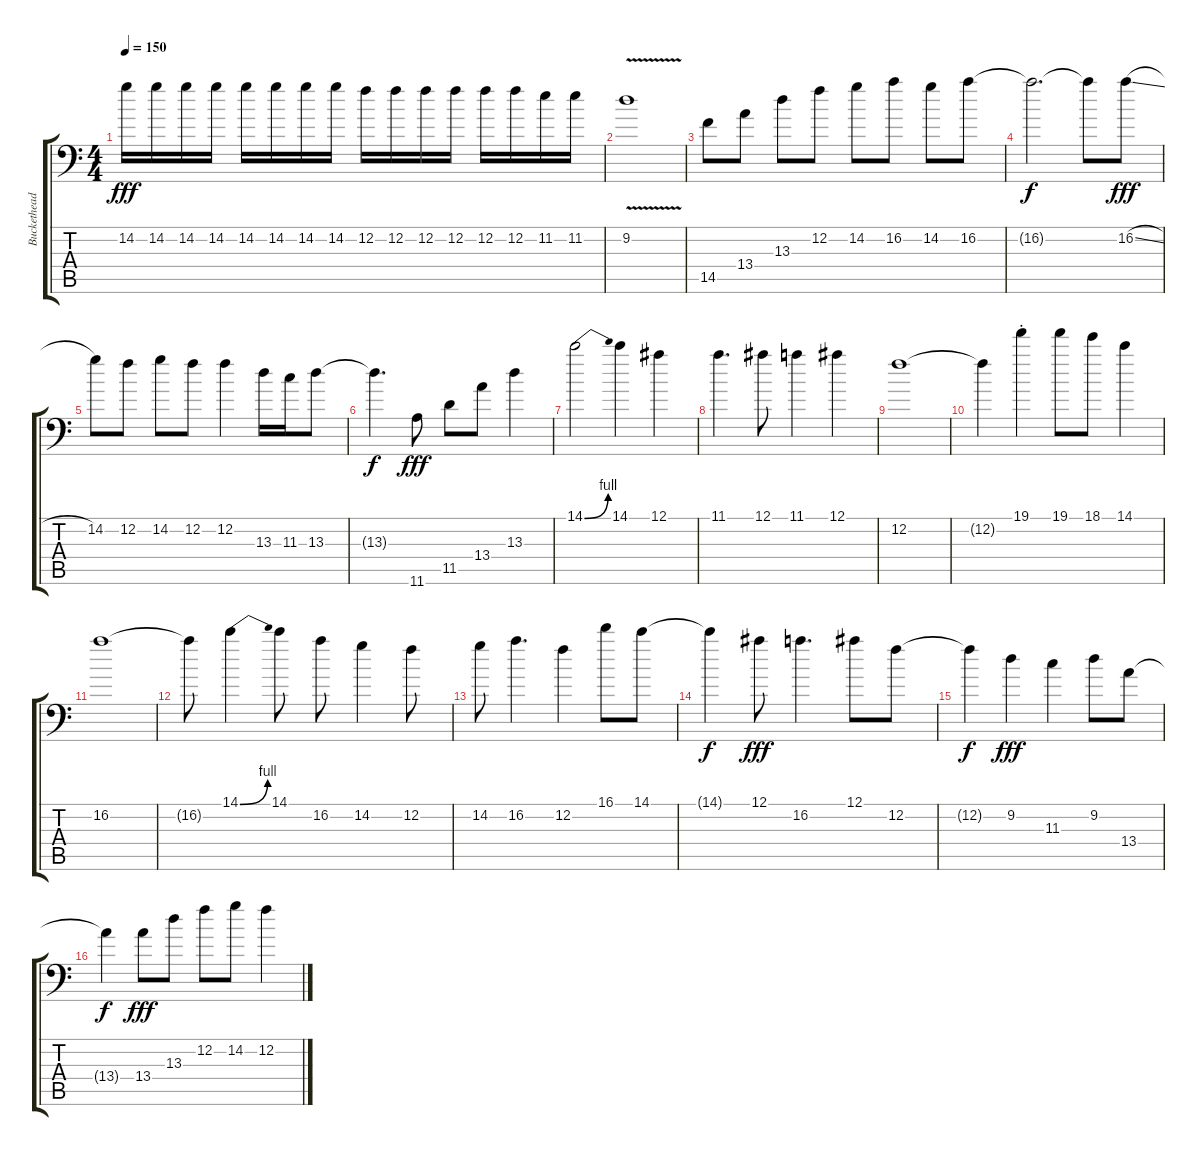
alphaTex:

\track ("Buckethead" "Buckethead") {instrument overdrivenguitar}
\staff {score tabs}
\tuning (Bb3 F3 Db3 Ab2 Eb2 Bb1) {hide}
\ts (4 4)
\tempo 150
\clef f4
\ks c
14.2.16{dy fff} 14.2.16 14.2.16 14.2.16 14.2.16 14.2.16 14.2.16 14.2.16 12.2.16 12.2.16 12.2.16 12.2.16 12.2.16 12.2.16 11.2.16 11.2.16 |
9.2{v}.1 |
14.5.8 13.4.8 13.3.8 12.2.8 14.2.8 16.2.8 14.2.8 16.2.8 |
16.2{t}.2{d dy f} 16.2{t}.8 16.2{sl}.8{dy fff} |
14.2.8 12.2.8 14.2.8 12.2.8 12.2.4 13.3.16 11.3.16 13.3.8 |
13.3{t}.4{d dy f} 11.6.8{dy fff} 11.5.8 13.4.8 13.3.4 |
14.1{be (bend 0 0 60 4)}.2 14.1.4 12.1.4 |
11.1.4{d} 12.1.8 11.1.4 12.1.4 |
12.2.1 |
12.2{t}.4 19.1{st}.4 19.1.8 18.1.8 14.1.4 |
16.2.1 |
16.2{t}.8 14.1{be (bend 0 0 60 4)}.4 14.1.8 16.2.8 14.2.4 12.2.8 |
14.2.8 16.2.4{d} 12.2.4 16.1.8 14.1.8 |
14.1{t}.4{dy f} 12.1.8{dy fff} 16.2.4{d} 12.1.8 12.2.8 |
12.2{t}.4{dy f} 9.2.4{dy fff} 11.3.4 9.2.8 13.4.8 |
13.4{t}.4{dy f} 13.4.8{dy fff} 13.3.8 12.2.8 14.2.8 12.2.4
